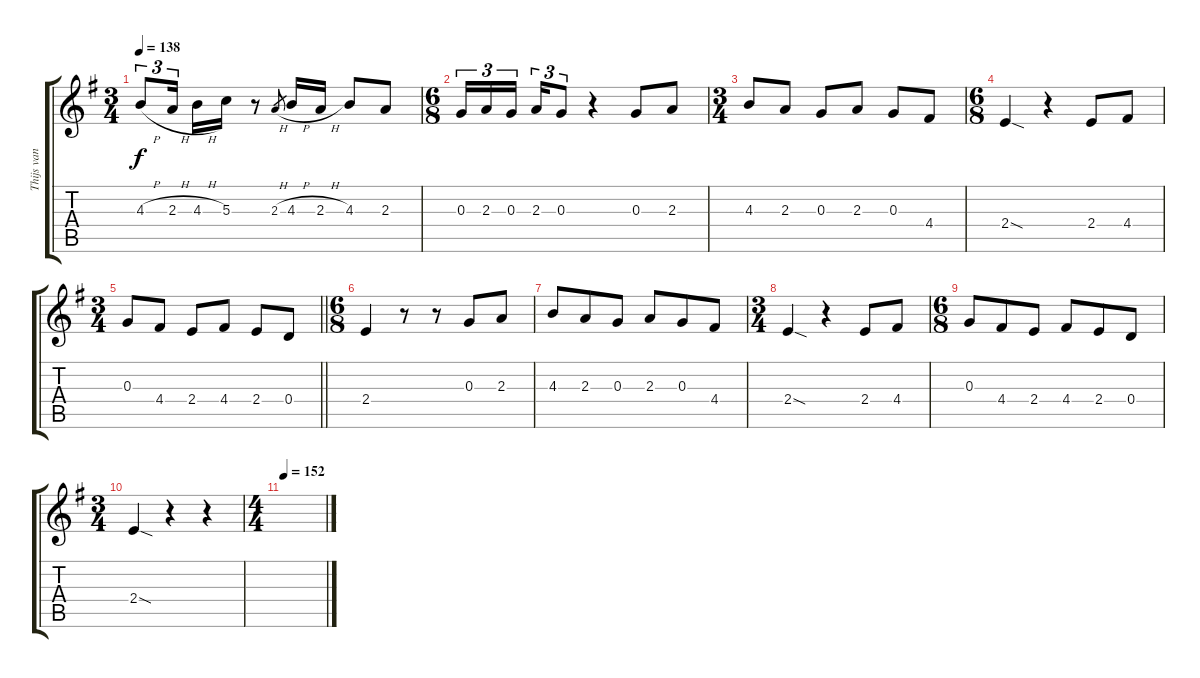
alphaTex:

\track ("Thijs van Leer Flute" "Thijs van ") {instrument flute}
\staff {score tabs}
\tuning (E5 B4 G4 D4 A3 E3) {hide}
\ts (3 4)
\tempo 138
\clef g2
\ks g
4.3{h}.8{tu (3 2) dy f} 2.3{h}.16{tu (3 2) beam splitsecondary} 4.3{h}.16 5.3.16 r.8 2.3{h}.8{gr} 4.3{h}.16 2.3{h}.16 4.3.8 2.3.8 |
\ts (6 8)
0.3.16{tu (3 2)} 2.3.16{tu (3 2)} 0.3.16{tu (3 2) beam splitsecondary} 2.3.16{tu (3 2)} 0.3.8{tu (3 2)} r.4 0.3.8 2.3.8 |
\ts (3 4)
4.3.8 2.3.8 0.3.8 2.3.8 0.3.8 4.4.8 |
\ts (6 8)
2.4{sod}.4 r.4 2.4.8 4.4.8 |
\ts (3 4)
\barLineRight lightlight
0.3.8 4.4.8 2.4.8 4.4.8 2.4.8 0.4.8 |
\ts (6 8)
2.4.4 r.8 r.8 0.3.8 2.3.8 |
4.3.8 2.3.8 0.3.8 2.3.8 0.3.8 4.4.8 |
\ts (3 4)
2.4{sod}.4 r.4 2.4.8 4.4.8 |
\ts (6 8)
0.3.8 4.4.8 2.4.8 4.4.8 2.4.8 0.4.8 |
\ts (3 4)
2.4{sod}.4 r.4 r.4 |
\ts (4 4)
\tempo 152
